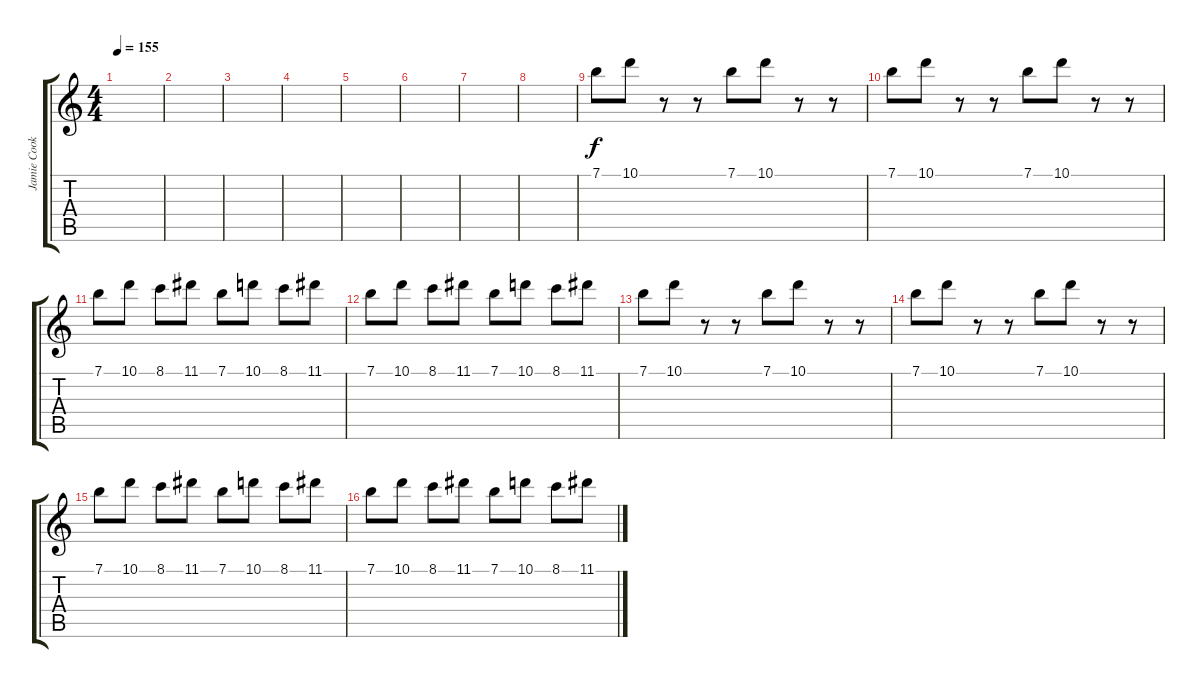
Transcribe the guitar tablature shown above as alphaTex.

\track ("Jamie Cook" "Jamie Cook") {instrument overdrivenguitar}
\staff {score tabs}
\tuning (E4 B3 G3 D3 A2 E2) {hide}
\ts (4 4)
\tempo 155
\clef g2
\ks c
|
|
|
|
|
|
|
|
7.1.8 10.1.8 r.8 r.8 7.1.8 10.1.8 r.8 r.8 |
7.1.8 10.1.8 r.8 r.8 7.1.8 10.1.8 r.8 r.8 |
7.1.8 10.1.8 8.1.8 11.1.8 7.1.8 10.1.8 8.1.8 11.1.8 |
7.1.8 10.1.8 8.1.8 11.1.8 7.1.8 10.1.8 8.1.8 11.1.8 |
7.1.8 10.1.8 r.8 r.8 7.1.8 10.1.8 r.8 r.8 |
7.1.8 10.1.8 r.8 r.8 7.1.8 10.1.8 r.8 r.8 |
7.1.8 10.1.8 8.1.8 11.1.8 7.1.8 10.1.8 8.1.8 11.1.8 |
7.1.8 10.1.8 8.1.8 11.1.8 7.1.8 10.1.8 8.1.8 11.1.8
